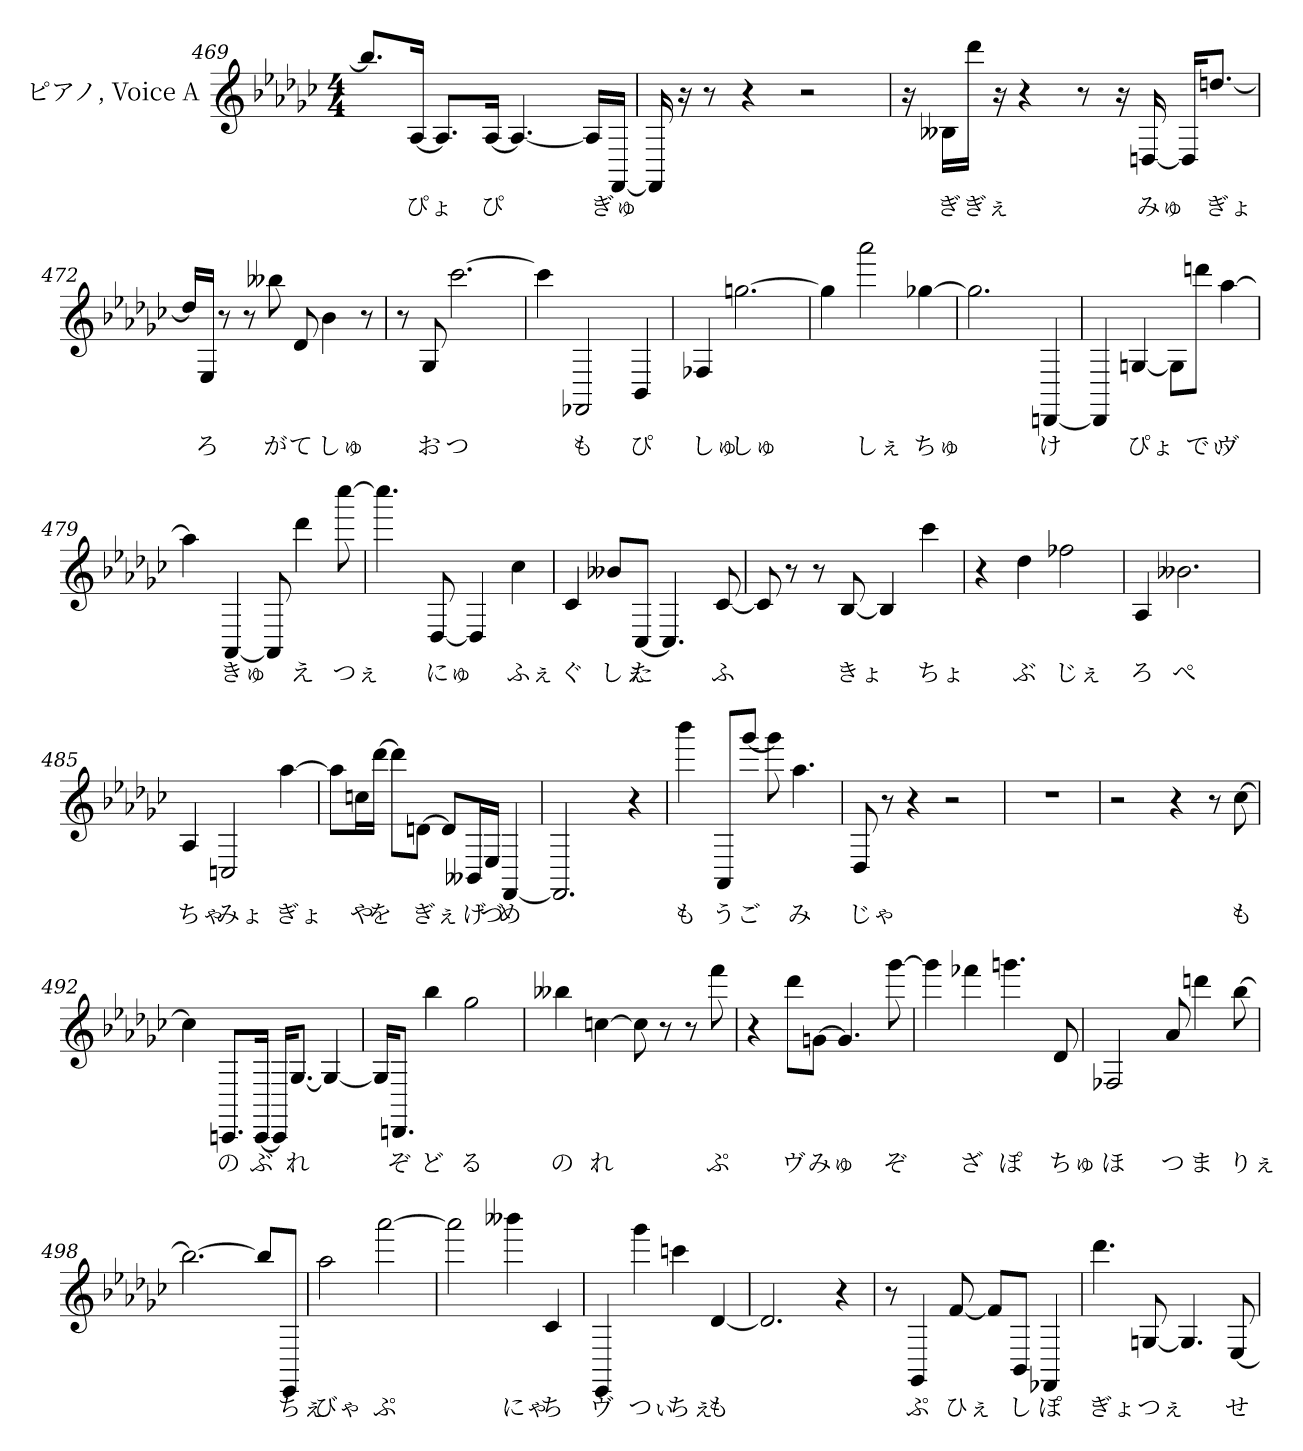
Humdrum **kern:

**kern	**text
*part1	*part1
*staff1	*staff1
*I"ピアノ, Voice A	*
!!LO:LB:g=z
*clefG2	*
*k[b-e-a-d-g-c-]	*
*M4/4	*
=469	=469
8.bb--/L]	.
!	!LO:LY:b
[16A-/Jk	ぴょ
8.A-/L]	.
!	!LO:LY:b
[16A-/Jk	ぴ
4.A-/_	.
16A-/LL]	.
!	!LO:LY:b
[16FF/JJ	ぎゅ
=470	=470
16FF/]	.
16r	.
8r	.
4r	.
2r	.
=471	=471
16r	.
!	!LO:LY:b
16B--X\LL	ぎ
!	!LO:LY:b
16ddd-\JJ	ぎぇ
16r	.
4r	.
8r	.
16r	.
!	!LO:LY:b
[16Dn/	みゅ
16D/KL]	.
!	!LO:LY:b
[8.ddn/J	ぎょ
=472	=472
16dd/LL]	.
!	!LO:LY:b
16E-/JJ	ろ
8r	.
8r	.
!	!LO:LY:b
8bb--X\	が
!	!LO:LY:b
8d-/	て
!	!LO:LY:b
4b-\	しゅ
8r	.
=473	=473
8r	.
!	!LO:LY:b
8G-/	お
!	!LO:LY:b
[2.ccc-\	つ
!!LO:LB:g=z
=474	=474
4ccc-\]	.
!	!LO:LY:b
2FF-X/	も
!	!LO:LY:b
4BB-/	ぴ
=475	=475
!	!LO:LY:b
4F-X/	しゅ
!	!LO:LY:b
[2.ggn\	しゅ
=476	=476
4gg\]	.
!	!LO:LY:b
2aaa-\	しぇ
!	!LO:LY:b
[4gg-X\	ちゅ
=477	=477
2.gg-\]	.
!	!LO:LY:b
[4DDn/	け
=478	=478
4DD/]	.
!	!LO:LY:b
[4Gn/	ぴょ
8G\L]	.
!	!LO:LY:b
8dddn\J	でぃ
!	!LO:LY:b
[4aa-\	ヴ
=479	=479
4aa-\]	.
!	!LO:LY:b
[4AA-/	きゅ
8AA-/]	.
!	!LO:LY:b
4ddd-\	え
!	!LO:LY:b
[8cccc-\	つぇ
=480	=480
4.cccc-\]	.
!	!LO:LY:b
[8D-/	にゅ
4D-/]	.
!	!LO:LY:b
4cc-\	ふぇ
!!LO:LB:g=z
=481	=481
!	!LO:LY:b
4c-/	ぐ
!	!LO:LY:b
8b--X/L	しぇ
!	!LO:LY:b
[8C-/J	た
4.C-/]	.
!	!LO:LY:b
[8c-/	ふ
=482	=482
8c-/]	.
8r	.
8r	.
!	!LO:LY:b
[8B-/	きょ
4B-/]	.
!	!LO:LY:b
4ccc-\	ちょ
=483	=483
4r	.
!	!LO:LY:b
4dd-\	ぶ
!	!LO:LY:b
2ff-X\	じぇ
=484	=484
!	!LO:LY:b
4A-/	ろ
!	!LO:LY:b
2.b--X\	ぺ
=485	=485
!	!LO:LY:b
4A-/	ちゃ
!	!LO:LY:b
2Cn/	みょ
!	!LO:LY:b
[4aa-\	ぎょ
!!LO:LB:g=z
=486	=486
8aa-\L]	.
!	!LO:LY:b
16ccn\L	や
!	!LO:LY:b
[16ddd-\JJ	を
8ddd-\L]	.
!	!LO:LY:b
[8dn\J	ぎぇ
8d/L]	.
!	!LO:LY:b
16BB--X/L	げ
!	!LO:LY:b
16E-/JJ	づ
!	!LO:LY:b
[4FF/	め
=487	=487
2.FF/]	.
4r	.
=488	=488
!	!LO:LY:b
4bbb-\	も
!	!LO:LY:b
8AA-/L	う
!	!LO:LY:b
[8ggg-/J	ご
8ggg-\]	.
!	!LO:LY:b
4.aa-\	み
=489	=489
!	!LO:LY:b
8D-/	じゃ
8r	.
4r	.
2r	.
=490	=490
1r	.
=491	=491
2r	.
4r	.
8r	.
!	!LO:LY:b
[8cc-\	も
=492	=492
4cc-\]	.
!	!LO:LY:b
8.CCn/L	の
!	!LO:LY:b
[16CC/Jk	ぶ
16CC/KL]	.
!	!LO:LY:b
[8.G-/J	れ
4G-/_	.
!!LO:LB:g=z
=493	=493
16G-/KL]	.
!	!LO:LY:b
8.DDn/J	ぞ
!	!LO:LY:b
4bb-\	ど
!	!LO:LY:b
2gg-\	る
=494	=494
!	!LO:LY:b
4bb--X\	の
!	!LO:LY:b
[4ccn\	れ
8cc\]	.
8r	.
8r	.
!	!LO:LY:b
8fff\	ぷ
=495	=495
4r	.
!	!LO:LY:b
8ddd-\L	ヴ
!	!LO:LY:b
[8gn\J	みゅ
4.g/]	.
!	!LO:LY:b
[8ggg-\	ぞ
=496	=496
4ggg-\]	.
!	!LO:LY:b
4fff-X\	ざ
!	!LO:LY:b
4.gggn\	ぽ
!	!LO:LY:b
8d-/	ちゅ
=497	=497
!	!LO:LY:b
2F-X/	ほ
!	!LO:LY:b
8a-/	つ
!	!LO:LY:b
4dddn\	ま
!	!LO:LY:b
[8bb-\	りぇ
=498	=498
2.bb-\_	.
8bb-/L]	.
!	!LO:LY:b
8EE-/J	ちぇ
=499	=499
!	!LO:LY:b
2aa-\	びゃ
!	!LO:LY:b
[2aaa-\	ぷ
!!LO:PB:g=z
=500	=500
2aaa-\]	.
!	!LO:LY:b
4bbb--X\	にゃ
!	!LO:LY:b
4c-/	ち
=501	=501
!	!LO:LY:b
4EE-/	ヴ
!	!LO:LY:b
4ggg-\	つぃ
!	!LO:LY:b
4cccn\	ちぇ
!	!LO:LY:b
[4d-/	も
=502	=502
2.d-/]	.
4r	.
=503	=503
8r	.
!	!LO:LY:b
4GG-/	ぷ
!	!LO:LY:b
[8f/	ひぇ
8f/L]	.
!	!LO:LY:b
8BB-/J	し
!	!LO:LY:b
4FF-X/	ぽ
=504	=504
!	!LO:LY:b
4.ddd-\	ぎょ
!	!LO:LY:b
[8Gn/	つぇ
4.G/]	.
!	!LO:LY:b
[8E-/	せ
=	=
*-	*-
